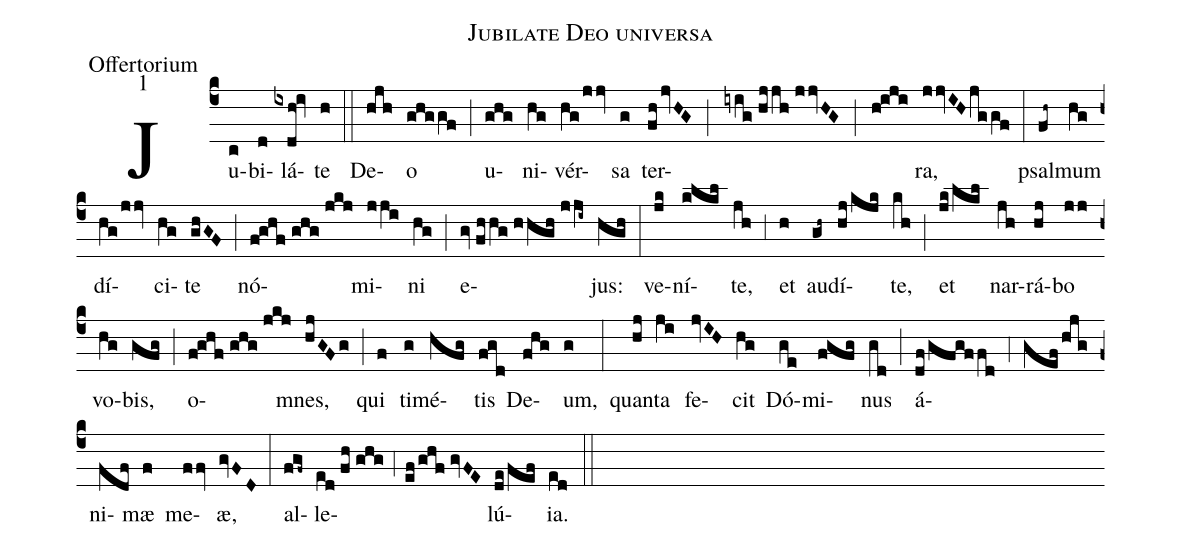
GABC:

name:Jubilate Deo universa;
office-part:Offertorium;
mode:1;
%%
(c4) Ju(c)bi(d)lá(ixdh!iv)te(h) (::) De(hjh)o(ghggf) (;) u(ghg)ni(hg)vér(hg/jjv)sa(g) ter(fh/jvHG;iyig//hjjh//jjvHG;h!iji)ra,(jjvIH/jggf) (:) psal(fh~)mum(hg) dí(hg/jjv)ci(hg)te(ghGF) (;) nó(f!ghf//ghg//jkj)mi(jji)ni(hg) (;) e(gv//fhhg//hhgh//jji~)jus:(hgh) (:) ve(jk)ní(klkl)te,(jh) (;3) et(h) au(gh~)dí(hj/kjk)te,(kh) (;) et(jk/lkl) nar(jh)rá(hj)bo(jj) vo(hg)bis,(gfg) (;) o(f!ghf//ghg//jkj)mnes,(hjGFg) (;) qui(f) ti(g)mé(hfg)tis(fgd) De(fhg)um,(g) (:) quan(hj)ta(ji) fe(jvIH)cit(hg) Dó(ge)mi(fgfg)nus(gd) (;) á(df/gfgffd;4gef/hjg)ni(fdf)mæ(f) me(ffv)æ,(gvFD) (:) al(fgf~)le(ed//fh//ghg;4ef/ghf//gvFE)lú(de/fef)ia.(ed) (::)
